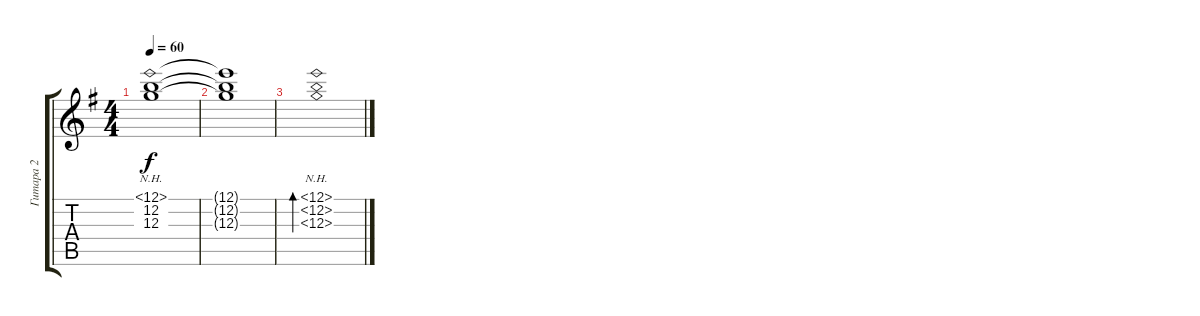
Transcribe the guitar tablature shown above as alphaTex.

\track ("Гитара 2" "Гитара 2") {instrument distortionguitar}
\staff {score tabs}
\tuning (E4 B3 G3 D3 A2 E2) {hide}
\ts (4 4)
\tempo 60
\clef g2
\ks g
(12.1{nh} 12.2{t} 12.3{t}).1{dy f} |
(12.1{t} 12.2{t} 12.3{t}).1 |
(12.1{nh} 12.2{nh} 12.3{nh}).1{bd 480}
